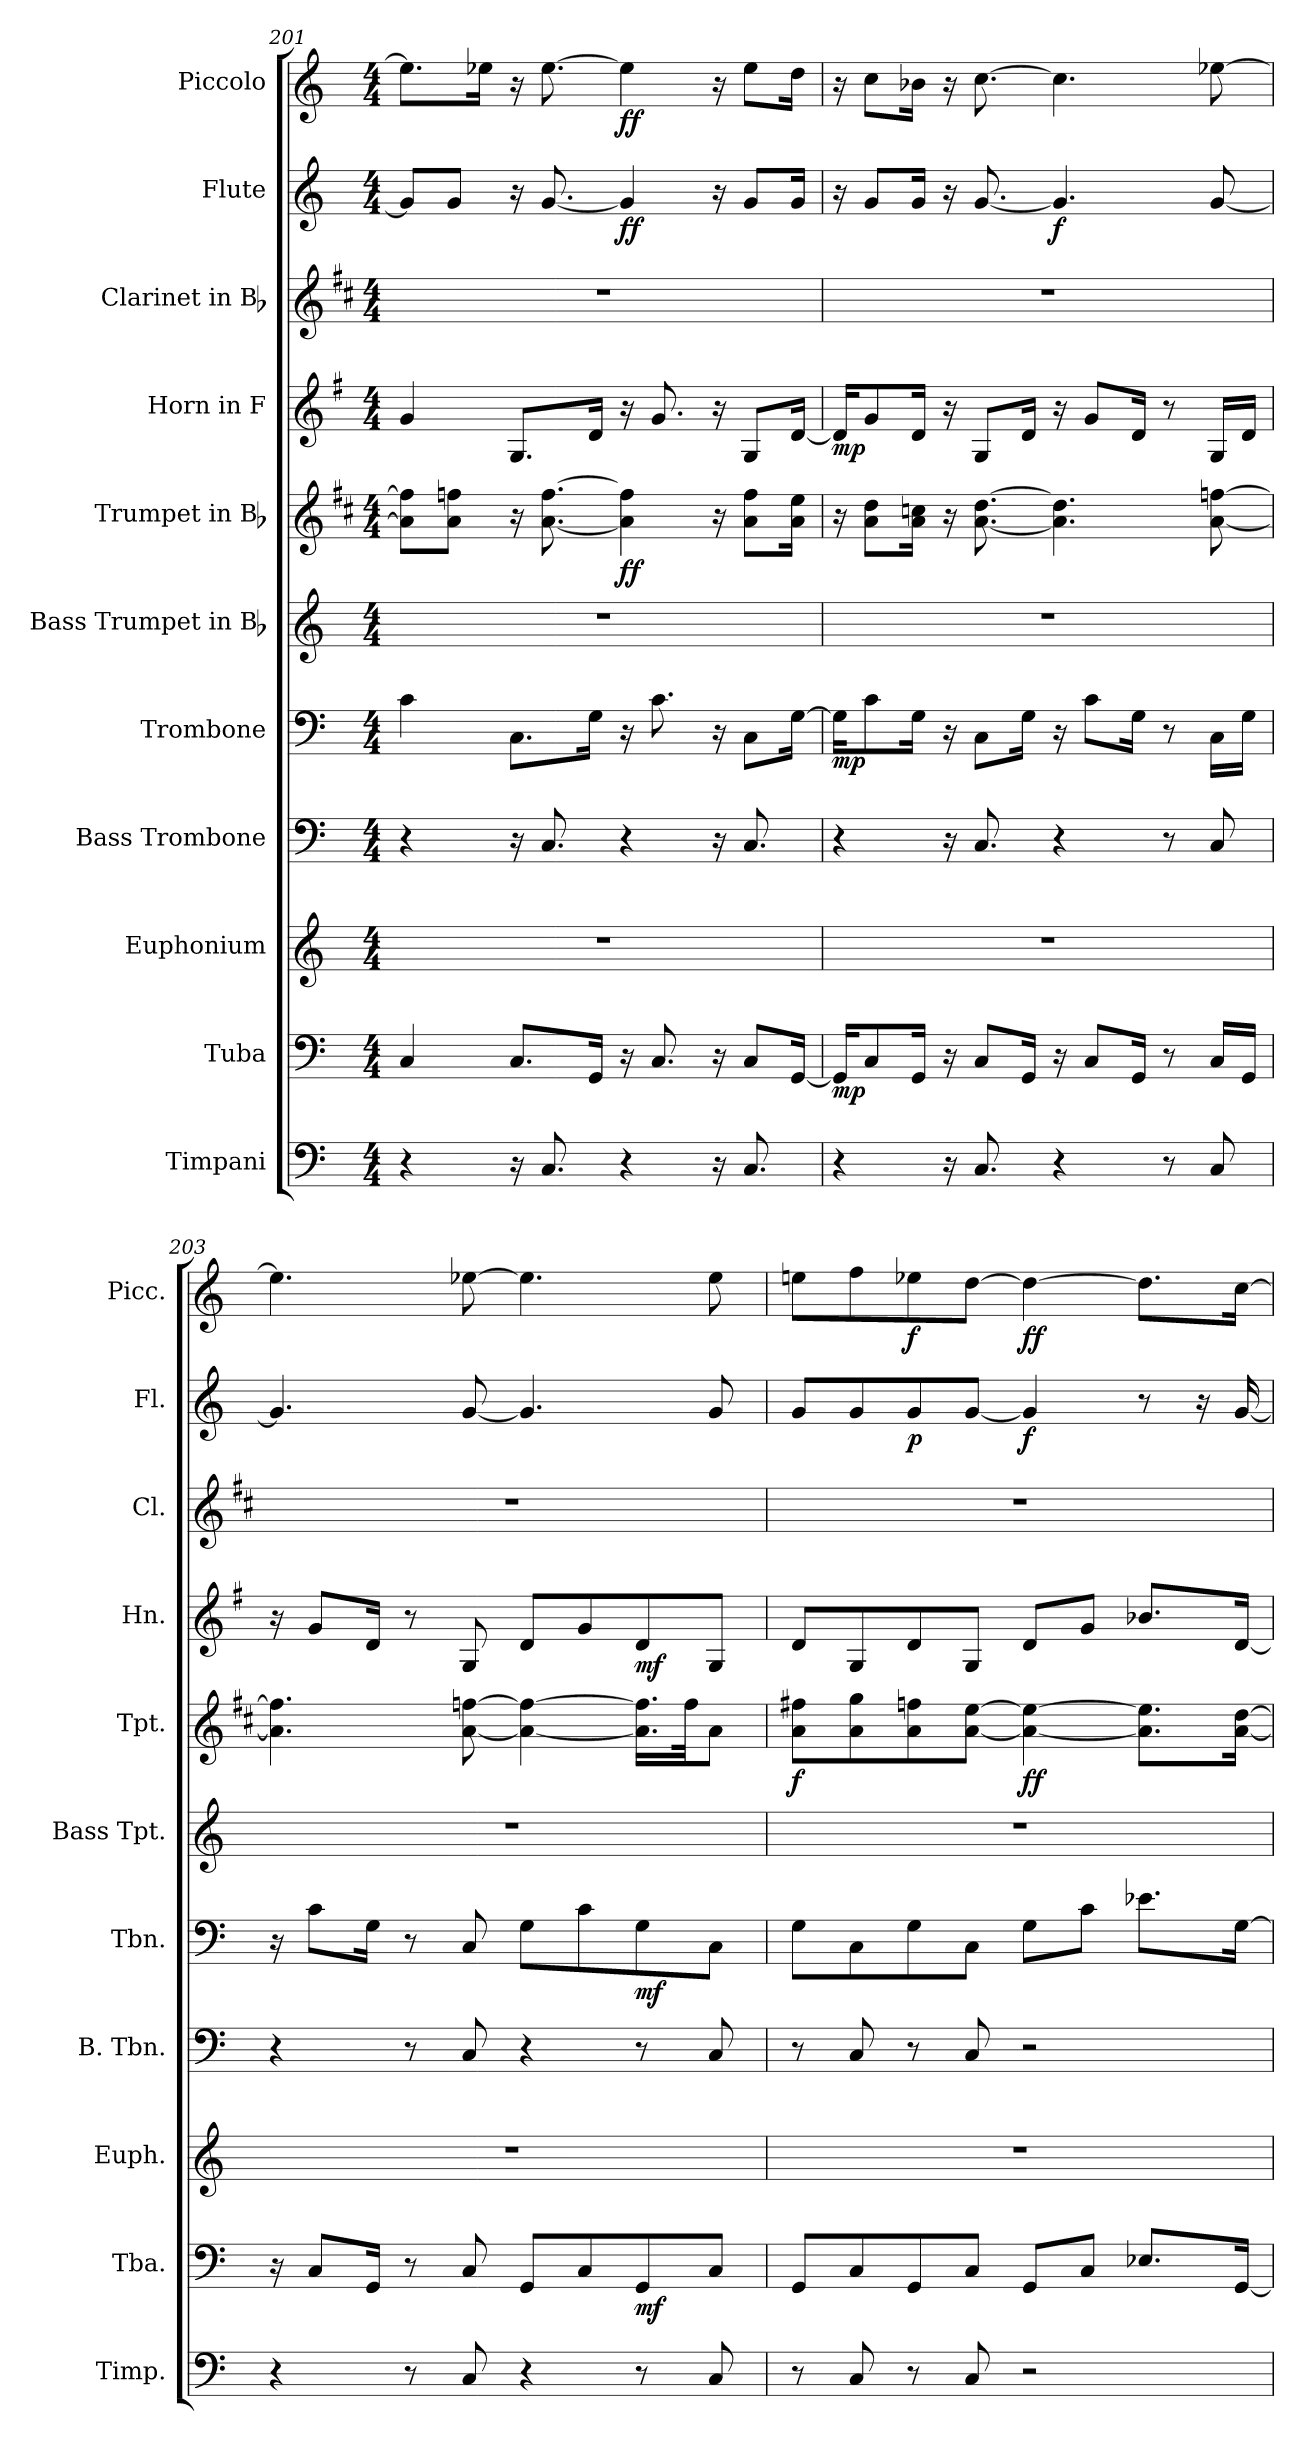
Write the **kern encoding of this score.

**kern	**kern	**dynam	**kern	**kern	**kern	**dynam	**kern	**kern	**dynam	**kern	**dynam	**kern	**kern	**dynam	**kern	**dynam
*part11	*part10	*part10	*part9	*part8	*part7	*part7	*part6	*part5	*part5	*part4	*part4	*part3	*part2	*part2	*part1	*part1
*staff11	*staff10	*staff10	*staff9	*staff8	*staff7	*staff7	*staff6	*staff5	*staff5	*staff4	*staff4	*staff3	*staff2	*staff2	*staff1	*staff1
*I"Timpani	*I"Tuba	*	*I"Euphonium	*I"Bass Trombone	*I"Trombone	*	*I"Bass Trumpet in Bb	*I"Trumpet in Bb	*	*I"Horn in F	*	*I"Clarinet in Bb	*I"Flute	*	*I"Piccolo	*
*I'Timp.	*I'Tba.	*	*I'Euph.	*I'B. Tbn.	*I'Tbn.	*	*I'Bass Tpt.	*I'Tpt.	*	*I'Hn.	*	*I'Cl.	*I'Fl.	*	*I'Picc.	*
*clefF4	*clefF4	*	*clefG2	*clefF4	*clefF4	*	*clefG2	*clefG2	*	*clefG2	*	*clefG2	*clefG2	*	*clefG2	*
*	*	*	*ITrd8c14	*	*	*	*ITrd8c14	*ITrd1c2	*	*ITrd4c7	*	*ITrd1c2	*	*	*ITrd-7c-12	*
*k[]	*k[]	*	*k[]	*k[]	*k[]	*	*k[]	*k[]	*	*k[]	*	*k[]	*k[]	*	*k[]	*
*C:	*C:	*	*C:	*C:	*C:	*	*C:	*C:	*	*C:	*	*C:	*C:	*	*C:	*
*M4/4	*M4/4	*	*M4/4	*M4/4	*M4/4	*	*M4/4	*M4/4	*	*M4/4	*	*M4/4	*M4/4	*	*M4/4	*
=201	=201	=201	=201	=201	=201	=201	=201	=201	=201	=201	=201	=201	=201	=201	=201	=201
4r	4Ci/	.	1r	4r	4ci\	.	1r	8gi\] 8ee-i]L	.	4ci/	.	1r	8gi/L]	.	8.eee-i\L]	.
.	.	.	.	.	.	.	.	8gi\ 8ee-XiJ	.	.	.	.	8gi/J	.	.	.
.	.	.	.	.	.	.	.	.	.	.	.	.	.	.	16eee-Xi\Jk	.
16r	8.Ci/L	.	.	16r	8.Ci\L	.	.	16r	.	8.Ci/L	.	.	16r	.	16r	.
8.Ci/	.	.	.	8.Ci/	.	.	.	[8.gi\ [8.ee-i	.	.	.	.	[8.gi/	.	[8.eee-i\	.
.	16GGi/Jk	.	.	.	16Gi\Jk	.	.	.	.	16Gi/Jk	.	.	.	.	.	.
4r	16r	.	.	4r	16r	.	.	4gi\] 4ee-i]	ff	16r	.	.	4gi/]	ff	4eee-i\]	ff
.	8.Ci/	.	.	.	8.ci\	.	.	.	.	8.ci/	.	.	.	.	.	.
16r	16r	.	.	16r	16r	.	.	16r	.	16r	.	.	16r	.	16r	.
8.Ci/	8Ci/L	.	.	8.Ci/	8Ci\L	.	.	8gi\ 8ee-iL	.	8Ci/L	.	.	8gi/L	.	8eee-i\L	.
.	[16GGi/Jk	.	.	.	[16Gi\Jk	.	.	16gi\ 16ddiJk	.	[16Gi/Jk	.	.	16gi/Jk	.	16dddi\Jk	.
=202	=202	=202	=202	=202	=202	=202	=202	=202	=202	=202	=202	=202	=202	=202	=202	=202
4r	16GGi/KL]	mp	1r	4r	16Gi\KL]	mp	1r	16r	.	16Gi/KL]	mp	1r	16r	.	16r	.
.	8Ci/	.	.	.	8ci\	.	.	8gi\ 8cciL	.	8ci/	.	.	8gi/L	.	8ccci\L	.
.	16GGi/Jk	.	.	.	16Gi\Jk	.	.	16gi\ 16b-XiJk	.	16Gi/Jk	.	.	16gi/Jk	.	16bb-Xi\Jk	.
16r	16r	.	.	16r	16r	.	.	16r	.	16r	.	.	16r	.	16r	.
8.Ci/	8Ci/L	.	.	8.Ci/	8Ci\L	.	.	[8.gi\ [8.cci	.	8Ci/L	.	.	[8.gi/	.	[8.ccci\	.
.	16GGi/Jk	.	.	.	16Gi\Jk	.	.	.	.	16Gi/Jk	.	.	.	.	.	.
4r	16r	.	.	4r	16r	.	.	4.gi\] 4.cci]	.	16r	.	.	4.gi/]	f	4.ccci\]	.
.	8Ci/L	.	.	.	8ci\L	.	.	.	.	8ci/L	.	.	.	.	.	.
.	16GGi/Jk	.	.	.	16Gi\Jk	.	.	.	.	16Gi/Jk	.	.	.	.	.	.
8r	8r	.	.	8r	8r	.	.	.	.	8r	.	.	.	.	.	.
8Ci/	16Ci/LL	.	.	8Ci/	16Ci\LL	.	.	[8gi\ [8ee-Xi	.	16Ci/LL	.	.	[8gi/	.	[8eee-Xi\	.
.	16GGi/JJ	.	.	.	16Gi\JJ	.	.	.	.	16Gi/JJ	.	.	.	.	.	.
=203	=203	=203	=203	=203	=203	=203	=203	=203	=203	=203	=203	=203	=203	=203	=203	=203
4r	16r	.	1r	4r	16r	.	1r	4.gi\] 4.ee-i]	.	16r	.	1r	4.gi/]	.	4.eee-i\]	.
.	8Ci/L	.	.	.	8ci\L	.	.	.	.	8ci/L	.	.	.	.	.	.
.	16GGi/Jk	.	.	.	16Gi\Jk	.	.	.	.	16Gi/Jk	.	.	.	.	.	.
8r	8r	.	.	8r	8r	.	.	.	.	8r	.	.	.	.	.	.
8Ci/	8Ci/	.	.	8Ci/	8Ci/	.	.	[8gi\ [8ee-Xi	.	8Ci/	.	.	[8gi/	.	[8eee-Xi\	.
4r	8GGi/L	.	.	4r	8Gi\L	.	.	4gi\_ 4ee-i_	.	8Gi/L	.	.	4.gi/]	.	4.eee-i\]	.
.	8Ci/	.	.	.	8ci\	.	.	.	.	8ci/	.	.	.	.	.	.
8r	8GGi/	mf	.	8r	8Gi\	mf	.	16.gi\] 16.ee-i]LL	.	8Gi/	mf	.	.	.	.	.
.	.	.	.	.	.	.	.	32ee-i\Jk	.	.	.	.	.	.	.	.
8Ci/	8Ci/J	.	.	8Ci/	8Ci\J	.	.	8gi\J	.	8Ci/J	.	.	8gi/	.	8eee-i\	.
!!LO:PB:g=z
=204	=204	=204	=204	=204	=204	=204	=204	=204	=204	=204	=204	=204	=204	=204	=204	=204
8r	8GGi/L	.	1r	8r	8Gi\L	.	1r	8gi\ 8eeniL	f	8Gi/L	.	1r	8gi/L	.	8eeeni\L	.
8Ci/	8Ci/	.	.	8Ci/	8Ci\	.	.	8gi\ 8ffi	.	8Ci/	.	.	8gi/	.	8fffi\	.
8r	8GGi/	.	.	8r	8Gi\	.	.	8gi\ 8ee-Xi	.	8Gi/	.	.	8gi/	p	8eee-Xi\	f
8Ci/	8Ci/J	.	.	8Ci/	8Ci\J	.	.	[8gi\ [8ddiJ	.	8Ci/J	.	.	[8gi/J	.	[8dddi\J	.
2r	8GGi/L	.	.	2r	8Gi\L	.	.	4gi\_ 4ddi_	ff	8Gi/L	.	.	4gi/]	f	4dddi\_	ff
.	8Ci/J	.	.	.	8ci\J	.	.	.	.	8ci/J	.	.	.	.	.	.
.	8.E-Xi/L	.	.	.	8.e-Xi\L	.	.	8.gi\] 8.ddi]L	.	8.e-Xi/L	.	.	8r	.	8.dddi\L]	.
.	.	.	.	.	.	.	.	.	.	.	.	.	16r	.	.	.
.	[16GGi/Jk	.	.	.	[16Gi\Jk	.	.	[16gi\ [16cciJk	.	[16Gi/Jk	.	.	[16gi/	.	[16ccci\Jk	.
=	=	=	=	=	=	=	=	=	=	=	=	=	=	=	=	=
*-	*-	*-	*-	*-	*-	*-	*-	*-	*-	*-	*-	*-	*-	*-	*-	*-
